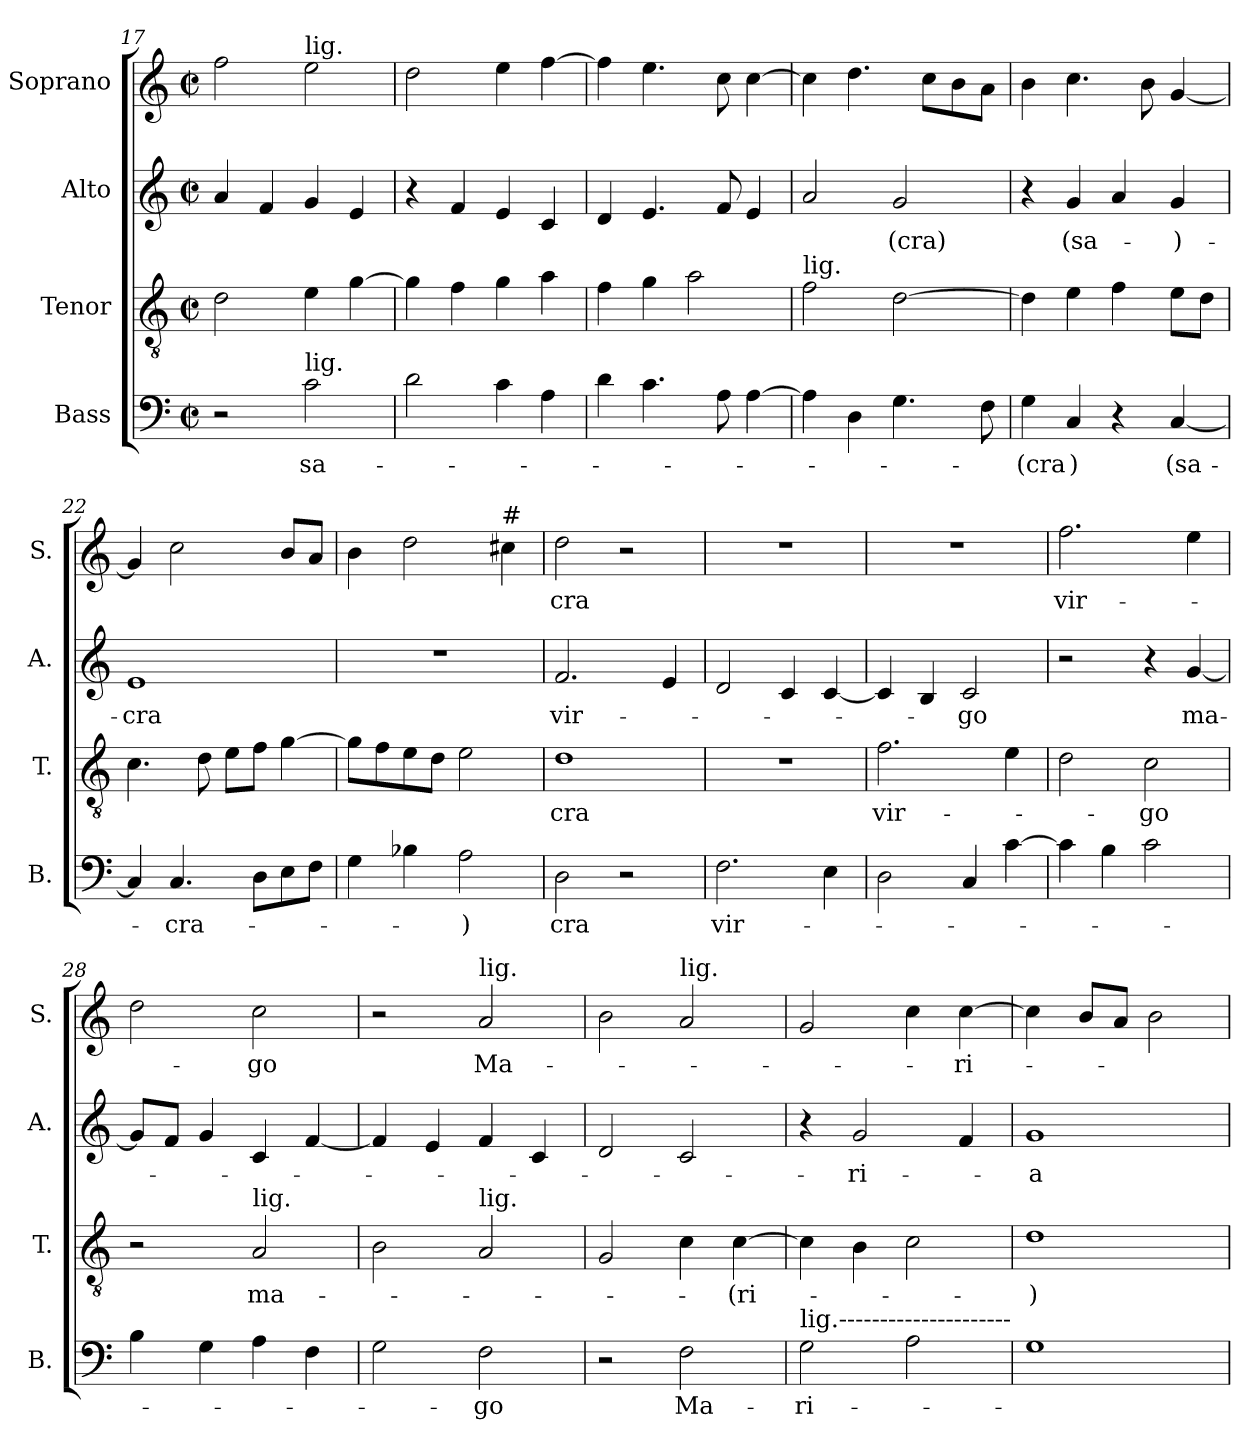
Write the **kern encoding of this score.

**kern	**text	**kern	**text	**kern	**text	**kern	**text
*part4	*part4	*part3	*part3	*part2	*part2	*part1	*part1
*staff4	*staff4	*staff3	*staff3	*staff2	*staff2	*staff1	*staff1
*I"Bass	*	*I"Tenor	*	*I"Alto	*	*I"Soprano	*
*I'B.	*	*I'T.	*	*I'A.	*	*I'S.	*
*clefF4	*	*clefGv2	*	*clefG2	*	*clefG2	*
*k[]	*	*k[]	*	*k[]	*	*k[]	*
*M2/2	*	*M2/2	*	*M2/2	*	*M2/2	*
*met(c|)	*	*met(c|)	*	*met(c|)	*	*met(c|)	*
=17	=17	=17	=17	=17	=17	=17	=17
2r	.	2d\	.	4a/	.	2ff\	.
.	.	.	.	4f/	.	.	.
!	!	!	!	!	!	!LO:TX:a:t=lig.	!
!LO:TX:a:t=lig.	!	!	!	!	!	!	!
!	!LO:LY:b	!	!	!	!	!	!
2c\	sa-	4e\	.	4g/	.	2ee\	.
.	.	[4g\	.	4e/	.	.	.
=18	=18	=18	=18	=18	=18	=18	=18
2d\	.	4g\]	.	4r	.	2dd\	.
.	.	4f\	.	4f/	.	.	.
4c\	.	4g\	.	4e/	.	4ee\	.
4A\	.	4a\	.	4c/	.	[4ff\	.
=19	=19	=19	=19	=19	=19	=19	=19
4d\	.	4f\	.	4d/	.	4ff\]	.
4.c\	.	4g\	.	4.e/	.	4.ee\	.
.	.	2a\	.	.	.	.	.
8A\	.	.	.	8f/	.	8cc\	.
[4A\	.	.	.	4e/	.	[4cc\	.
=20	=20	=20	=20	=20	=20	=20	=20
!	!	!LO:TX:a:t=lig.	!	!	!	!	!
4A\]	.	2f\	.	2a/	.	4cc\]	.
4D\	.	.	.	.	.	4.dd\	.
!	!	!	!	!	!LO:LY:b	!	!
4.G\	.	[2d\	.	2g/	-(cra)	.	.
.	.	.	.	.	.	8cc\L	.
.	.	.	.	.	.	8b\	.
8F\	.	.	.	.	.	8a\J	.
!!LO:PB:g=z
=21	=21	=21	=21	=21	=21	=21	=21
!	!LO:LY:b	!	!	!	!	!	!
4G\	(cra	4d\]	.	4r	.	4b\	.
!	!LO:LY:b	!	!	!	!LO:LY:b	!	!
4C/	)	4e\	.	4g/	(sa-	4.cc\	.
4r	.	4f\	.	4a/	.	.	.
.	.	.	.	.	.	8b\	.
!	!LO:LY:b	!	!	!	!LO:LY:b	!	!
[4C/	(sa-	8e\L	.	4g/	)-	[4g/	.
.	.	8d\J	.	.	.	.	.
=22	=22	=22	=22	=22	=22	=22	=22
!	!	!	!	!	!LO:LY:b	!	!
4C/]	.	4.c\	.	1e	-cra	4g/]	.
!	!LO:LY:b	!	!	!	!	!	!
4.C/	-cra-	.	.	.	.	2cc\	.
.	.	8d\	.	.	.	.	.
.	.	8e\L	.	.	.	.	.
8D\L	.	8f\J	.	.	.	.	.
8E\	.	[4g\	.	.	.	8b/L	.
8F\J	.	.	.	.	.	8a/J	.
=23	=23	=23	=23	=23	=23	=23	=23
4G\	.	8g\L]	.	1r	.	4b\	.
.	.	8f\	.	.	.	.	.
4B-X\	.	8e\	.	.	.	2dd\	.
.	.	8d\J	.	.	.	.	.
!	!LO:LY:b	!	!	!	!	!	!
2A\	-)	2e\	.	.	.	.	.
!	!	!	!	!	!	!LO:TX:a:t=#	!
.	.	.	.	.	.	4cc#X\	.
=24	=24	=24	=24	=24	=24	=24	=24
!	!LO:LY:b	!	!LO:LY:b	!	!LO:LY:b	!	!LO:LY:b
2D\	cra	1d	cra	2.f/	vir-	2dd\	-cra
2r	.	.	.	.	.	2r	.
.	.	.	.	4e/	.	.	.
=25	=25	=25	=25	=25	=25	=25	=25
!	!LO:LY:b	!	!	!	!	!	!
2.F\	vir-	1r	.	2d/	.	1r	.
.	.	.	.	4c/	.	.	.
4E\	.	.	.	[4c/	.	.	.
=26	=26	=26	=26	=26	=26	=26	=26
!	!	!	!LO:LY:b	!	!	!	!
2D\	.	2.f\	vir-	4c/]	.	1r	.
.	.	.	.	4B/	.	.	.
!	!	!	!	!	!LO:LY:b	!	!
4C/	.	.	.	2c/	-go	.	.
[4c\	.	4e\	.	.	.	.	.
=27	=27	=27	=27	=27	=27	=27	=27
!	!	!	!	!	!	!	!LO:LY:b
4c\]	.	2d\	.	2r	.	2.ff\	vir-
4B\	.	.	.	.	.	.	.
!	!	!	!LO:LY:b	!	!	!	!
2c\	.	2c\	-go	4r	.	.	.
!	!	!	!	!	!LO:LY:b	!	!
.	.	.	.	[4g/	ma-	4ee\	.
!!LO:LB:g=z
=28	=28	=28	=28	=28	=28	=28	=28
4B\	.	2r	.	8g/L]	.	2dd\	.
.	.	.	.	8f/J	.	.	.
4G\	.	.	.	4g/	.	.	.
!	!	!LO:TX:a:t=lig.	!	!	!	!	!
!	!	!	!LO:LY:b	!	!	!	!LO:LY:b
4A\	.	2A/	ma-	4c/	.	2cc\	-go
4F\	.	.	.	[4f/	.	.	.
=29	=29	=29	=29	=29	=29	=29	=29
2G\	.	2B\	.	4f/]	.	2r	.
.	.	.	.	4e/	.	.	.
!	!	!	!	!	!	!LO:TX:a:t=lig.	!
!	!	!LO:TX:a:t=lig.	!	!	!	!	!
!	!LO:LY:b	!	!	!	!	!	!LO:LY:b
2F\	-go	2A/	.	4f/	.	2a/	Ma-
.	.	.	.	4c/	.	.	.
=30	=30	=30	=30	=30	=30	=30	=30
2r	.	2G/	.	2d/	.	2b\	.
!	!	!	!	!	!	!LO:TX:a:t=lig.	!
!	!LO:LY:b	!	!	!	!	!	!
2F\	Ma-	4c\	.	2c/	.	2a/	.
!	!	!	!LO:LY:b	!	!	!	!
.	.	[4c\	-(ri-	.	.	.	.
=31	=31	=31	=31	=31	=31	=31	=31
!LO:TX:a:t=lig.---------------------	!	!	!	!	!	!	!
!	!LO:LY:b	!	!	!	!	!	!
2G\	-ri-	4c\]	.	4r	.	2g/	.
!	!	!	!	!	!LO:LY:b	!	!
.	.	4B\	.	2g/	-ri-	.	.
2A\	.	2c\	.	.	.	4cc\	.
!	!	!	!	!	!	!	!LO:LY:b
.	.	.	.	4f/	.	[4cc\	-ri-
=32	=32	=32	=32	=32	=32	=32	=32
!	!	!	!LO:LY:b	!	!LO:LY:b	!	!
1G	.	1d	)-	1g	-a	4cc\]	.
.	.	.	.	.	.	8b/L	.
.	.	.	.	.	.	8a/J	.
.	.	.	.	.	.	2b\	.
=	=	=	=	=	=	=	=
*-	*-	*-	*-	*-	*-	*-	*-
